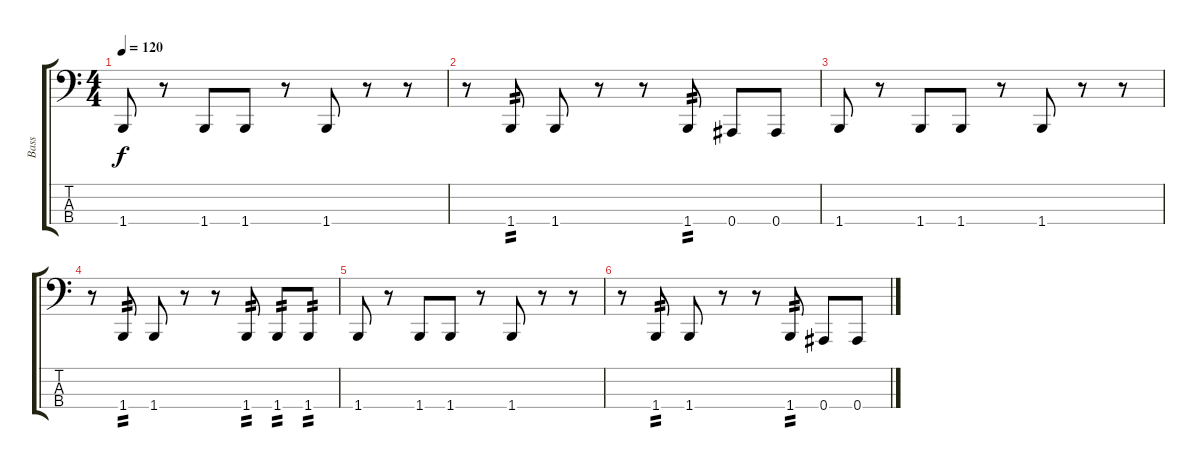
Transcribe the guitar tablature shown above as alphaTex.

\track ("Bass" "Bass") {instrument electricbasspick}
\staff {score tabs}
\tuning (Eb2 Bb1 F1 Bb0) {hide}
\ts (4 4)
\tempo 120
\clef f4
\ks c
1.4.8{dy f} r.8 1.4.8 1.4.8 r.8 1.4.8 r.8 r.8 |
r.8 1.4.8{tp 2} 1.4.8 r.8 r.8 1.4.8{tp 2} 0.4.8 0.4.8 |
1.4.8 r.8 1.4.8 1.4.8 r.8 1.4.8 r.8 r.8 |
r.8 1.4.8{tp 2} 1.4.8 r.8 r.8 1.4.8{tp 2} 1.4.8{tp 2} 1.4.8{tp 2} |
1.4.8 r.8 1.4.8 1.4.8 r.8 1.4.8 r.8 r.8 |
r.8 1.4.8{tp 2} 1.4.8 r.8 r.8 1.4.8{tp 2} 0.4.8 0.4.8
